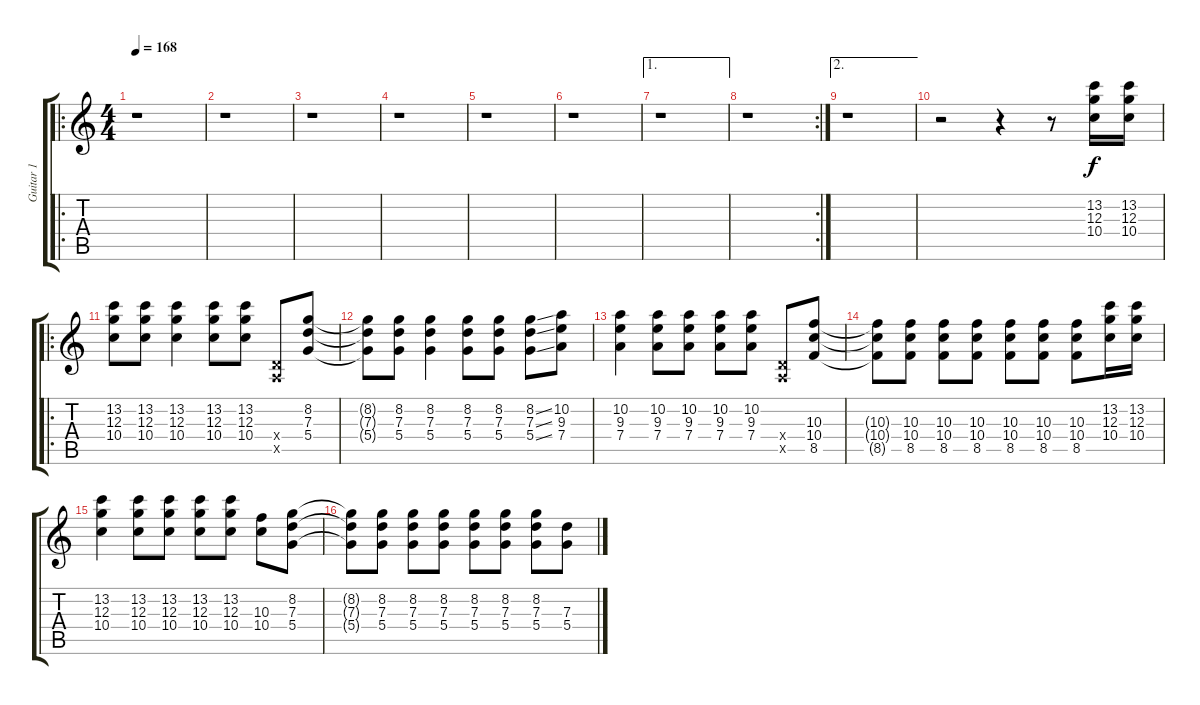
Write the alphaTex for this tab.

\track ("Guitar 1" "Guitar 1") {instrument overdrivenguitar}
\staff {score tabs}
\tuning (E4 B3 G3 D3 A2 E2) {hide}
\ro
\ts (4 4)
\tempo 168
\clef g2
\ks c
r.1{dy f instrument overdrivenguitar} |
r.1 |
r.1 |
r.1 |
r.1 |
r.1 |
\ae 1
r.1 |
\rc 2
r.1 |
\ae 2
r.1 |
r.2 r.4 r.8 (13.2 12.3 10.4).16 (13.2 12.3 10.4).16 |
\ro
(13.2 12.3 10.4).8 (13.2 12.3 10.4).8 (13.2 12.3 10.4).4 (13.2 12.3 10.4).8 (13.2 12.3 10.4).8 (0.4{x} 0.5{x}).8 (8.2 7.3 5.4).8 |
(8.2{t} 7.3{t} 5.4{t}).8 (8.2 7.3 5.4).8 (8.2 7.3 5.4).4 (8.2 7.3 5.4).8 (8.2 7.3 5.4).8 (8.2{ss} 7.3{ss} 5.4{ss}).8 (10.2 9.3 7.4).8 |
(10.2 9.3 7.4).4 (10.2 9.3 7.4).8 (10.2 9.3 7.4).8 (10.2 9.3 7.4).8 (10.2 9.3 7.4).8 (0.4{x} 0.5{x}).8 (10.3 10.4 8.5).8 |
(10.3{t} 10.4{t} 8.5{t}).8 (10.3 10.4 8.5).8 (10.3 10.4 8.5).8 (10.3 10.4 8.5).8 (10.3 10.4 8.5).8 (10.3 10.4 8.5).8 (10.3 10.4 8.5).8 (13.2 12.3 10.4).16 (13.2 12.3 10.4).16 |
(13.2 12.3 10.4).4 (13.2 12.3 10.4).8 (13.2 12.3 10.4).8 (13.2 12.3 10.4).8 (13.2 12.3 10.4).8 (10.3 10.4).8 (8.2 7.3 5.4).8 |
(8.2{t} 7.3{t} 5.4{t}).8 (8.2 7.3 5.4).8 (8.2 7.3 5.4).8 (8.2 7.3 5.4).8 (8.2 7.3 5.4).8 (8.2 7.3 5.4).8 (8.2 7.3 5.4).8 (7.3 5.4).8
